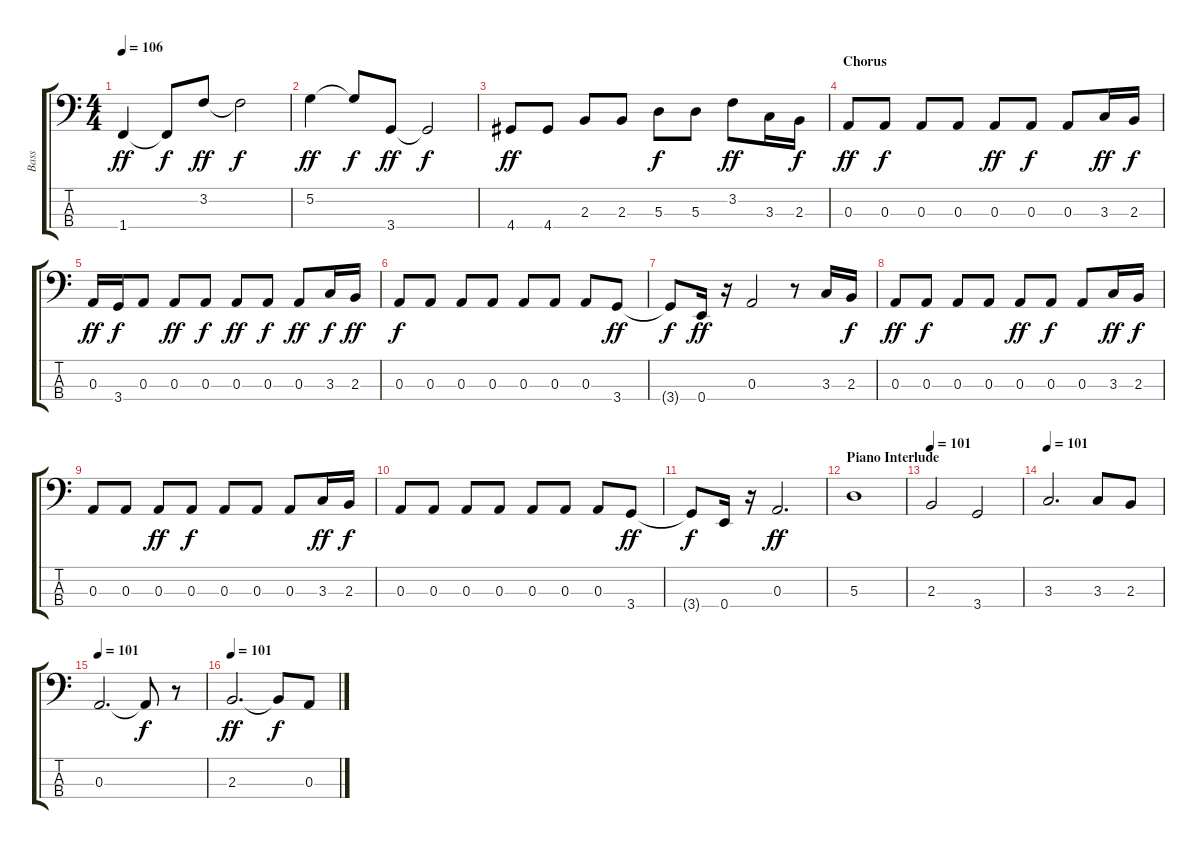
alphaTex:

\track ("Bass" "Bass") {instrument electricbassfinger}
\staff {score tabs}
\tuning (G2 D2 A1 E1) {hide}
\ts (4 4)
\tempo 106
\clef f4
\ks c
1.4.4{dy ff} 1.4{t}.8{dy f} 3.2.8{dy ff} 3.2{t}.2{dy f} |
5.2.4{dy ff} 5.2{t}.8{dy f} 3.4.8{dy ff} 3.4{t}.2{dy f} |
4.4.8{dy ff} 4.4.8 2.3.8 2.3.8 5.3.8{dy f} 5.3.8 3.2.8{dy ff} 3.3.16 2.3.16{dy f} |
\section ("" "Chorus")
0.3.8{dy ff} 0.3.8{dy f} 0.3.8 0.3.8 0.3.8{dy ff} 0.3.8{dy f} 0.3.8 3.3.16{dy ff} 2.3.16{dy f} |
0.3.16{dy ff} 3.4.16{dy f} 0.3.8 0.3.8{dy ff} 0.3.8{dy f} 0.3.8{dy ff} 0.3.8{dy f} 0.3.8{dy ff} 3.3.16{dy f} 2.3.16{dy ff} |
0.3.8{dy f} 0.3.8 0.3.8 0.3.8 0.3.8 0.3.8 0.3.8 3.4.8{dy ff} |
3.4{t}.8{dy f} 0.4.16{dy ff} r.16 0.3.2 r.8 3.3.16 2.3.16{dy f} |
0.3.8{dy ff} 0.3.8{dy f} 0.3.8 0.3.8 0.3.8{dy ff} 0.3.8{dy f} 0.3.8 3.3.16{dy ff} 2.3.16{dy f} |
0.3.8 0.3.8 0.3.8{dy ff} 0.3.8{dy f} 0.3.8 0.3.8 0.3.8 3.3.16{dy ff} 2.3.16{dy f} |
0.3.8 0.3.8 0.3.8 0.3.8 0.3.8 0.3.8 0.3.8 3.4.8{dy ff} |
3.4{t}.8{dy f} 0.4.16 r.16 0.3.2{d dy ff} |
\section ("" "Piano Interlude")
5.3.1 |
\tempo 101
2.3.2 3.4.2 |
\tempo 101
3.3.2{d} 3.3.8 2.3.8 |
\tempo 101
0.3.2{d} 0.3{t}.8{dy f} r.8 |
\tempo 101
2.3.2{d dy ff} 2.3{t}.8{dy f} 0.3.8
